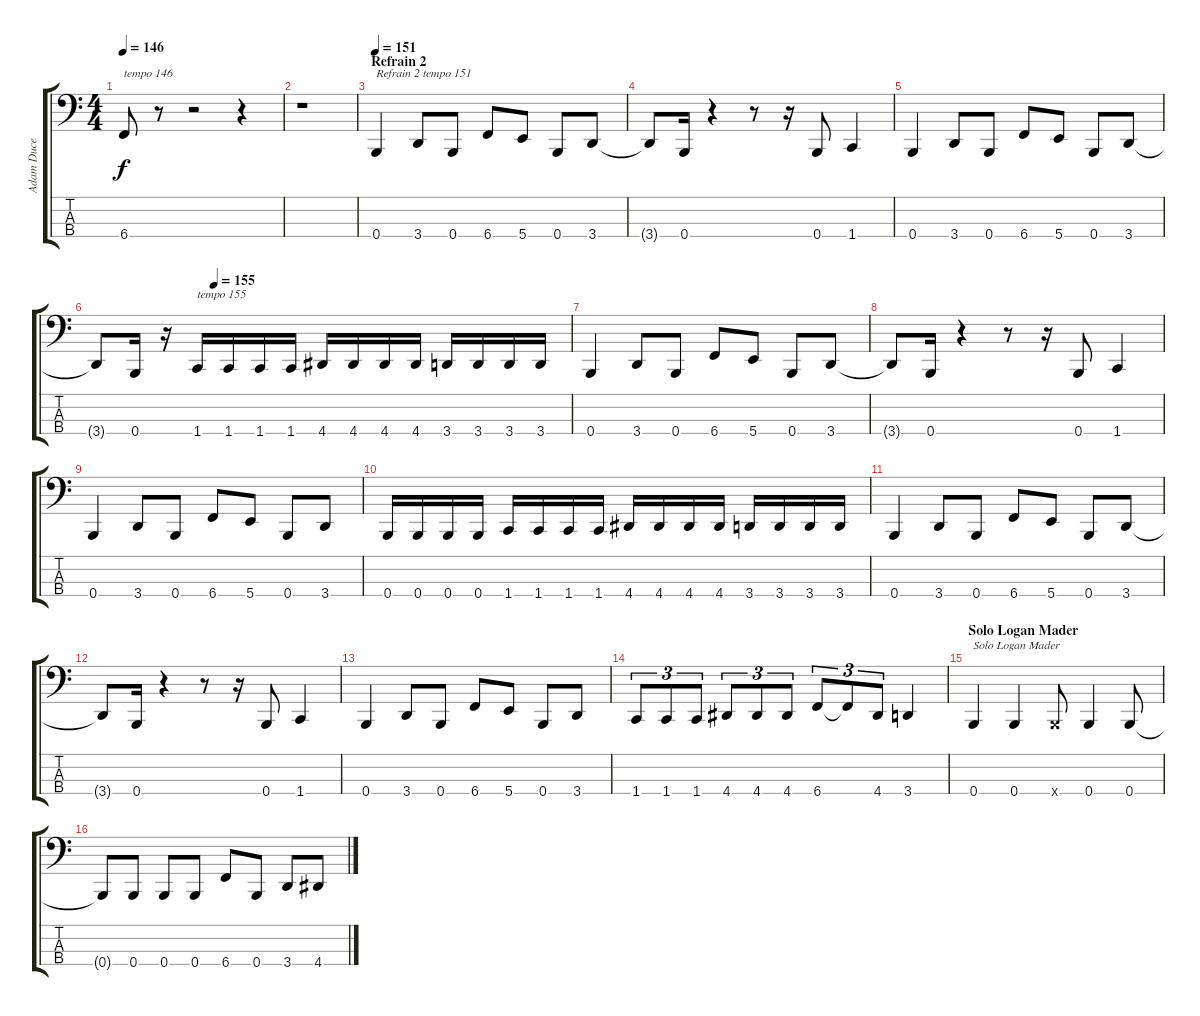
\track ("Adam Duce" "Adam Duce") {instrument electricbasspick}
\staff {score tabs}
\tuning (E2 B1 Gb1 B0) {hide}
\ts (4 4)
\tempo 146
\clef f4
\ks c
6.4.8{txt "tempo 146" dy f} r.8 r.2 r.4 |
r.1 |
\section ("" "Refrain 2")
\tempo 151
0.4.4{txt "Refrain 2 tempo 151"} 3.4.8 0.4.8 6.4.8 5.4.8 0.4.8 3.4.8 |
3.4{t}.8 0.4.16 r.4 r.8 r.16 0.4.8 1.4.4 |
0.4.4 3.4.8 0.4.8 6.4.8 5.4.8 0.4.8 3.4.8 |
\tempo (155 0.25)
3.4{t}.8 0.4.16 r.16 1.4.16{txt "tempo 155"} 1.4.16 1.4.16 1.4.16 4.4.16 4.4.16 4.4.16 4.4.16 3.4.16 3.4.16 3.4.16 3.4.16 |
0.4.4 3.4.8 0.4.8 6.4.8 5.4.8 0.4.8 3.4.8 |
3.4{t}.8 0.4.16 r.4 r.8 r.16 0.4.8 1.4.4 |
0.4.4 3.4.8 0.4.8 6.4.8 5.4.8 0.4.8 3.4.8 |
0.4.16 0.4.16 0.4.16 0.4.16 1.4.16 1.4.16 1.4.16 1.4.16 4.4.16 4.4.16 4.4.16 4.4.16 3.4.16 3.4.16 3.4.16 3.4.16 |
0.4.4 3.4.8 0.4.8 6.4.8 5.4.8 0.4.8 3.4.8 |
3.4{t}.8 0.4.16 r.4 r.8 r.16 0.4.8 1.4.4 |
0.4.4 3.4.8 0.4.8 6.4.8 5.4.8 0.4.8 3.4.8 |
1.4.8{tu (3 2)} 1.4.8{tu (3 2)} 1.4.8{tu (3 2)} 4.4.8{tu (3 2)} 4.4.8{tu (3 2)} 4.4.8{tu (3 2)} 6.4.8{tu (3 2)} 6.4{t}.8{tu (3 2)} 4.4.8{tu (3 2)} 3.4.4 |
\section ("" "Solo Logan Mader")
0.4.4{txt "Solo Logan Mader"} 0.4.4 0.4{x}.8 0.4.4 0.4.8 |
0.4{t}.8 0.4.8 0.4.8 0.4.8 6.4.8 0.4.8 3.4.8 4.4.8
